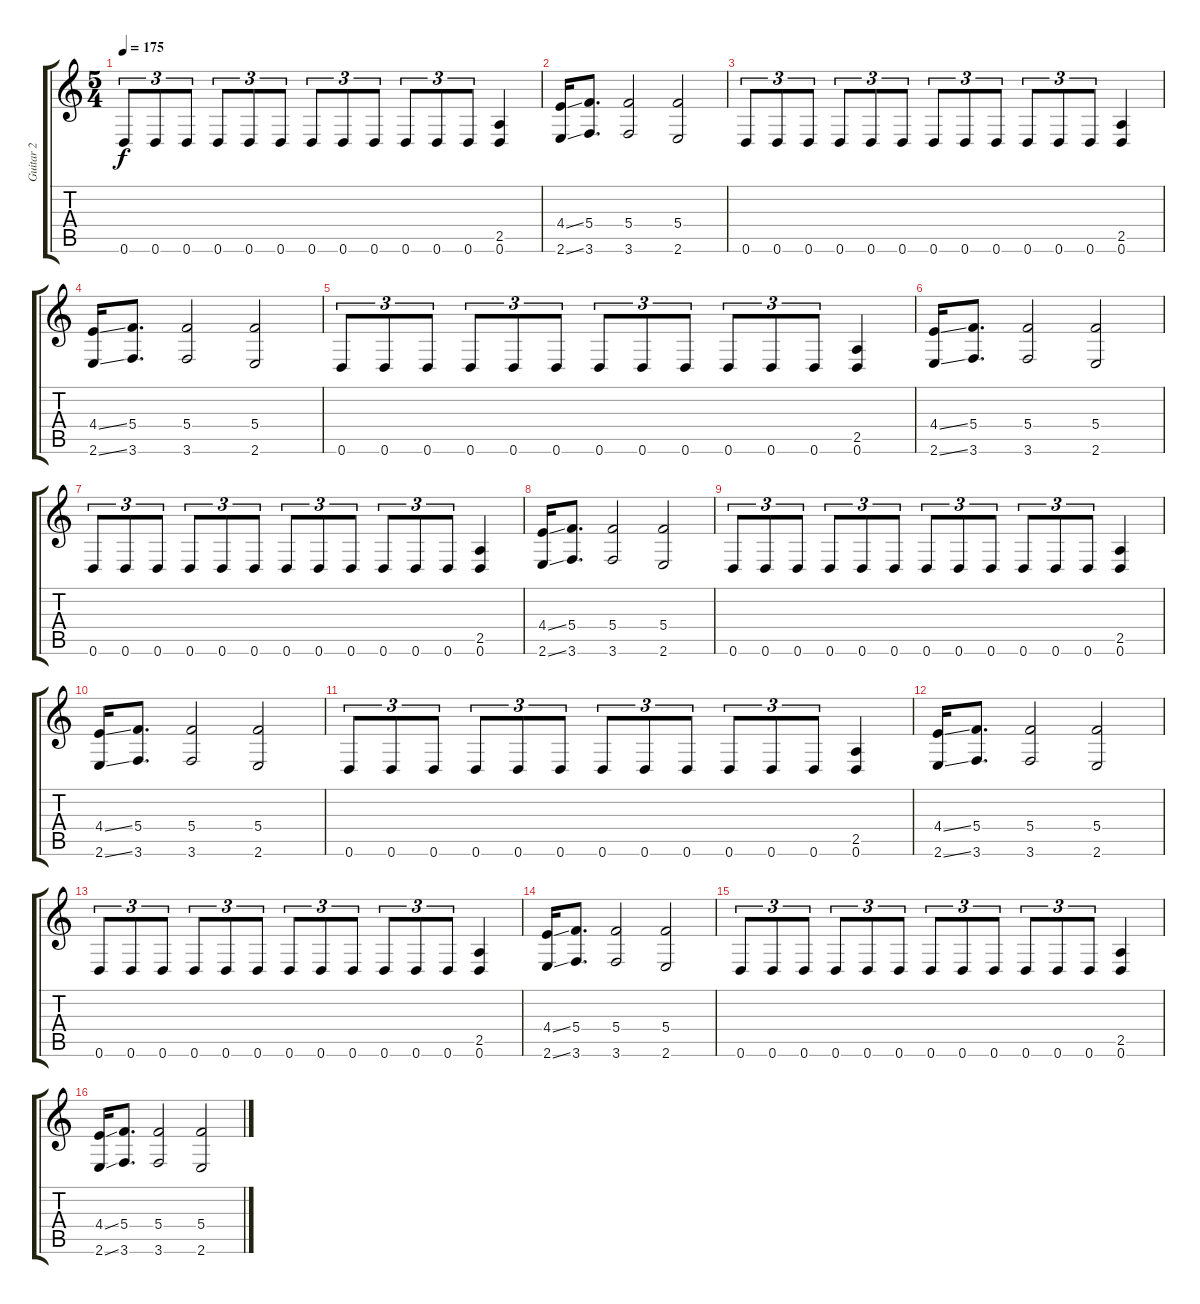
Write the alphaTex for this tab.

\track ("Guitar 2" "Guitar 2") {instrument distortionguitar}
\staff {score tabs}
\tuning (D4 A3 F3 C3 G2 D2) {hide}
\ts (5 4)
\tempo 175
\clef g2
\ks c
0.6.8{tu (3 2) dy f} 0.6.8{tu (3 2)} 0.6.8{tu (3 2)} 0.6.8{tu (3 2)} 0.6.8{tu (3 2)} 0.6.8{tu (3 2)} 0.6.8{tu (3 2)} 0.6.8{tu (3 2)} 0.6.8{tu (3 2)} 0.6.8{tu (3 2)} 0.6.8{tu (3 2)} 0.6.8{tu (3 2)} (2.5 0.6).4 |
(4.4{ss} 2.6{ss}).16 (5.4 3.6).8{d} (5.4 3.6).2 (5.4 2.6).2 |
0.6.8{tu (3 2)} 0.6.8{tu (3 2)} 0.6.8{tu (3 2)} 0.6.8{tu (3 2)} 0.6.8{tu (3 2)} 0.6.8{tu (3 2)} 0.6.8{tu (3 2)} 0.6.8{tu (3 2)} 0.6.8{tu (3 2)} 0.6.8{tu (3 2)} 0.6.8{tu (3 2)} 0.6.8{tu (3 2)} (2.5 0.6).4 |
(4.4{ss} 2.6{ss}).16 (5.4 3.6).8{d} (5.4 3.6).2 (5.4 2.6).2 |
0.6.8{tu (3 2)} 0.6.8{tu (3 2)} 0.6.8{tu (3 2)} 0.6.8{tu (3 2)} 0.6.8{tu (3 2)} 0.6.8{tu (3 2)} 0.6.8{tu (3 2)} 0.6.8{tu (3 2)} 0.6.8{tu (3 2)} 0.6.8{tu (3 2)} 0.6.8{tu (3 2)} 0.6.8{tu (3 2)} (2.5 0.6).4 |
(4.4{ss} 2.6{ss}).16 (5.4 3.6).8{d} (5.4 3.6).2 (5.4 2.6).2 |
0.6.8{tu (3 2)} 0.6.8{tu (3 2)} 0.6.8{tu (3 2)} 0.6.8{tu (3 2)} 0.6.8{tu (3 2)} 0.6.8{tu (3 2)} 0.6.8{tu (3 2)} 0.6.8{tu (3 2)} 0.6.8{tu (3 2)} 0.6.8{tu (3 2)} 0.6.8{tu (3 2)} 0.6.8{tu (3 2)} (2.5 0.6).4 |
(4.4{ss} 2.6{ss}).16 (5.4 3.6).8{d} (5.4 3.6).2 (5.4 2.6).2 |
0.6.8{tu (3 2)} 0.6.8{tu (3 2)} 0.6.8{tu (3 2)} 0.6.8{tu (3 2)} 0.6.8{tu (3 2)} 0.6.8{tu (3 2)} 0.6.8{tu (3 2)} 0.6.8{tu (3 2)} 0.6.8{tu (3 2)} 0.6.8{tu (3 2)} 0.6.8{tu (3 2)} 0.6.8{tu (3 2)} (2.5 0.6).4 |
(4.4{ss} 2.6{ss}).16 (5.4 3.6).8{d} (5.4 3.6).2 (5.4 2.6).2 |
0.6.8{tu (3 2)} 0.6.8{tu (3 2)} 0.6.8{tu (3 2)} 0.6.8{tu (3 2)} 0.6.8{tu (3 2)} 0.6.8{tu (3 2)} 0.6.8{tu (3 2)} 0.6.8{tu (3 2)} 0.6.8{tu (3 2)} 0.6.8{tu (3 2)} 0.6.8{tu (3 2)} 0.6.8{tu (3 2)} (2.5 0.6).4 |
(4.4{ss} 2.6{ss}).16 (5.4 3.6).8{d} (5.4 3.6).2 (5.4 2.6).2 |
0.6.8{tu (3 2)} 0.6.8{tu (3 2)} 0.6.8{tu (3 2)} 0.6.8{tu (3 2)} 0.6.8{tu (3 2)} 0.6.8{tu (3 2)} 0.6.8{tu (3 2)} 0.6.8{tu (3 2)} 0.6.8{tu (3 2)} 0.6.8{tu (3 2)} 0.6.8{tu (3 2)} 0.6.8{tu (3 2)} (2.5 0.6).4 |
(4.4{ss} 2.6{ss}).16 (5.4 3.6).8{d} (5.4 3.6).2 (5.4 2.6).2 |
0.6.8{tu (3 2)} 0.6.8{tu (3 2)} 0.6.8{tu (3 2)} 0.6.8{tu (3 2)} 0.6.8{tu (3 2)} 0.6.8{tu (3 2)} 0.6.8{tu (3 2)} 0.6.8{tu (3 2)} 0.6.8{tu (3 2)} 0.6.8{tu (3 2)} 0.6.8{tu (3 2)} 0.6.8{tu (3 2)} (2.5 0.6).4 |
(4.4{ss} 2.6{ss}).16 (5.4 3.6).8{d} (5.4 3.6).2 (5.4 2.6).2
